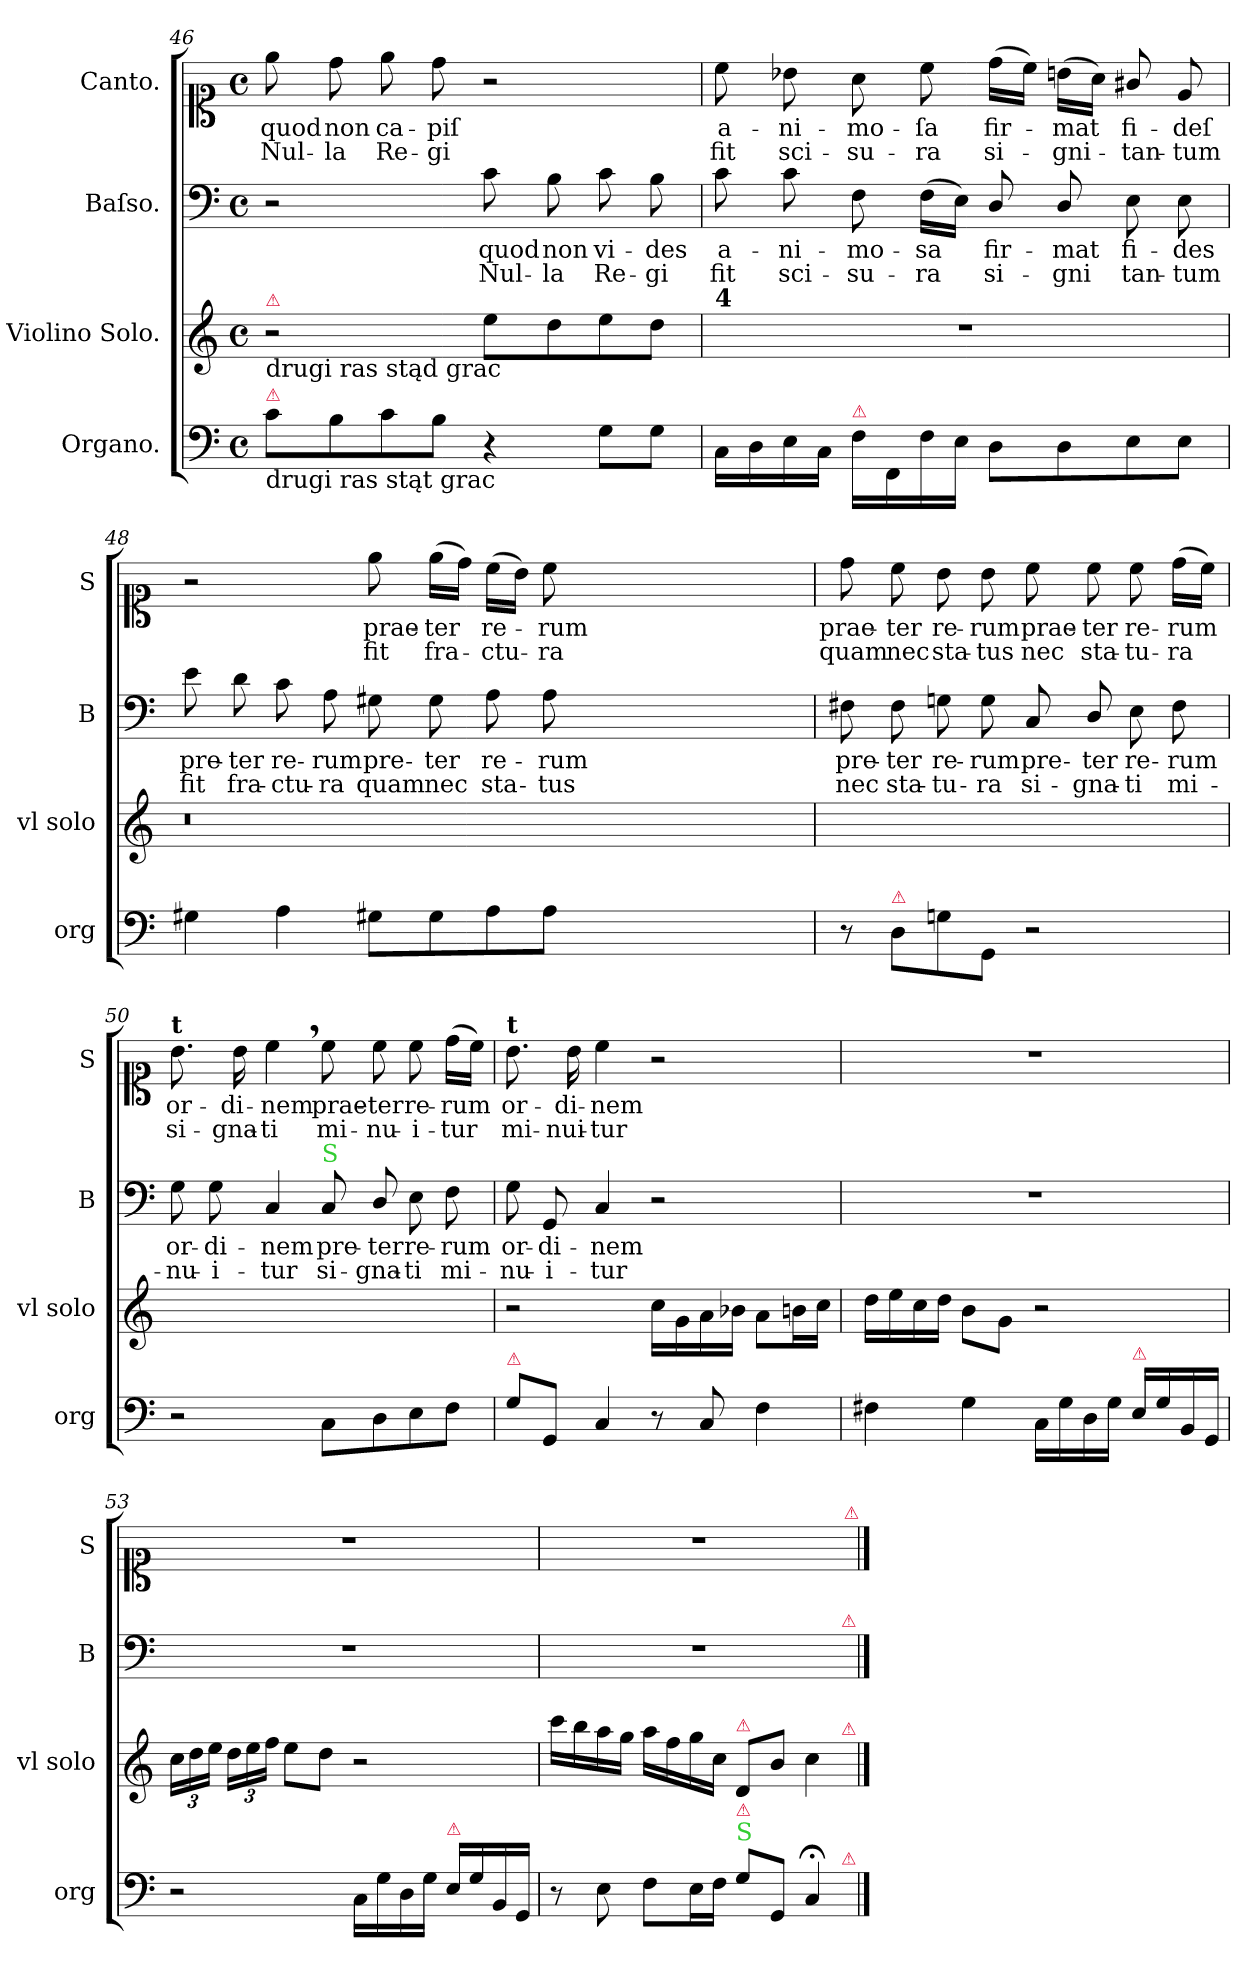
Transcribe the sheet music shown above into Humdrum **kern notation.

**kern	**kern	**kern	**text	**text	**kern	**text	**text
*part4	*part3	*part2	*part2	*part2	*part1	*part1	*part1
*staff4	*staff3	*staff2	*staff2	*staff2	*staff1	*staff1	*staff1
*I"Organo.	*I"Violino Solo.	*I"Baſso.	*	*	*I"Canto.	*	*
*I'org	*I'vl solo	*I'B	*	*	*I'S	*	*
*clefF4	*clefG2	*clefF4	*	*	*clefC1	*	*
*k[]	*k[]	*k[]	*	*	*k[]	*	*
*M4/4	*M4/4	*M4/4	*	*	*M4/4	*	*
*met(c)	*met(c)	*met(c)	*	*	*met(c)	*	*
=46	=46	=46	=46	=46	=46	=46	=46
!	!LO:TX:a:color=crimson:t=⚠	!	!	!	!	!	!
!	!LO:TX:b:t=drugi ras stąd grac	!	!	!	!	!	!
!LO:TX:a:color=crimson:t=⚠	!	!	!	!	!	!	!
!LO:TX:b:t=drugi ras stąt grac	!	!	!	!	!	!	!
8c\L	2r	2r	.	.	8ee\	quod	Nul-
8B\	.	.	.	.	8dd\	non	-la
8c\	.	.	.	.	8ee\	ca-	Re-
8B\J	.	.	.	.	8dd\	-piſ	-gi
4r	8ee\L	8c\	quod	Nul-	2r	.	.
.	8dd\	8B\	non	-la	.	.	.
8G\L	8ee\	8c\	vi-	Re-	.	.	.
8G\J	8dd\J	8B\	-des	-gi	.	.	.
=47	=47	=47	=47	=47	=47	=47	=47
!	!LO:TX:a:B:t=4	!	!	!	!	!	!
16C\LL	1r	8c\	a-	fit	8cc\	a-	fit
16D\	.	.	.	.	.	.	.
16E\	.	8c\	-ni-	sci-	8b-X\	-ni-	sci-
16C\JJ	.	.	.	.	.	.	.
!LO:TX:a:color=crimson:t=⚠	!	!	!	!	!	!	!
16F\LL	.	8F\	-mo-	-su-	8a\	-mo-	-su-
16FF/	.	.	.	.	.	.	.
16F\	.	(>16F\LL	-sa	-ra	8cc\	-ſa	-ra
16E\JJ	.	16E\JJ)	.	.	.	.	.
8D\L	.	8D/	fir-	si-	(>16dd\LL	fir-	si-
.	.	.	.	.	16cc\JJ)	.	.
8D\	.	8D/	-mat	-gni	(>16bn\LL	-mat	-gni-
.	.	.	.	.	16a\JJ)	.	.
8E\	.	8E\	fi-	tan-	8g#X/	fi-	-tan-
8E\J	.	8E\	-des	-tum	8e/	-deſ	-tum
=48	=48	=48	=48	=48	=48	=48	=48
4G#X\	0.r	8e\	pre-	fit	2r	.	.
.	.	8d\	-ter	fra-	.	.	.
4A\	.	8c\	re-	-ctu-	.	.	.
.	.	8A\	-rum	-ra	.	.	.
8G#X\L	.	8G#X\	pre-	quam	8ee\	prae-	fit
8G#\	.	8G#\	-ter	nec	(>16ee\LL	-ter	fra-
.	.	.	.	.	16dd\JJ)	.	.
8A\	.	8A\	re-	sta-	(>16cc\LL	re-	-ctu-
.	.	.	.	.	16b\JJ)	.	.
8A\J	.	8A\	-rum	-tus	8cc\	-rum	-ra
0ryy	.	0ryy	.	.	0ryy	.	.
=49	=49	=49	=49	=49	=49	=49	=49
!	!	!	!LO:LY:i	!	!	!LO:LY:i	!
8r	1ryy	8F#X\	pre-	nec	8dd\	prae-	quam
!LO:TX:a:color=crimson:t=⚠	!	!	!	!	!	!	!
!	!	!	!LO:LY:i	!	!	!LO:LY:i	!
8D\L	.	8F#\	-ter	sta-	8cc\	-ter	nec
!	!	!	!LO:LY:i	!	!	!LO:LY:i	!
8Gn\	.	8Gn\	re-	-tu-	8b\	re-	sta-
!	!	!	!LO:LY:i	!	!	!LO:LY:i	!
8GG/J	.	8G\	-rum	-ra	8b\	-rum	-tus
2r	.	8C/	pre-	si-	8cc\	prae-	nec
.	.	8D/	-ter	-gna-	8cc\	-ter	sta-
.	.	8E\	re-	-ti	8cc\	re-	-tu-
.	.	8F#\	-rum	mi-	(>16dd\LL	-rum	-ra
.	.	.	.	.	16cc\JJ)	.	.
=50	=50	=50	=50	=50	=50	=50	=50
!	!	!	!	!	!LO:TX:a:B:t=t	!	!
2r	1ryy	8G\	or-	-nu-	8.b\	or-	si-
.	.	8G\	-di-	-i-	.	.	.
.	.	.	.	.	16b\	-di-	-gna-
.	.	4C/	-nem	-tur	4cc,\	-nem	-ti
!	!	!LO:TX:a:color=limegreen:t=S	!	!	!	!	!
!	!	!	!LO:LY:i	!	!	!LO:LY:i	!
8C\L	.	8C/	pre-	si-	8cc\	prae-	mi-
!	!	!	!LO:LY:i	!	!	!LO:LY:i	!
8D\	.	8D/	-ter	-gna-	8cc\	-ter	-nu-
!	!	!	!LO:LY:i	!	!	!LO:LY:i	!
8E\	.	8E\	re-	-ti	8cc\	re-	-i-
!	!	!	!LO:LY:i	!	!	!LO:LY:i	!
8F\J	.	8F\	-rum	mi-	(>16dd\LL	-rum	-tur
.	.	.	.	.	16cc\JJ)	.	.
=51	=51	=51	=51	=51	=51	=51	=51
!	!	!	!	!	!LO:TX:a:B:t=t	!	!
!LO:TX:a:color=crimson:t=⚠	!	!	!	!	!	!	!
!	!	!	!LO:LY:i	!	!	!LO:LY:i	!
8G\L	2r	8G\	or-	-nu-	8.b\	or-	mi-
!	!	!	!LO:LY:i	!	!	!	!
8GG/J	.	8GG/	-di-	-i-	.	.	.
!	!	!	!	!	!	!LO:LY:i	!
.	.	.	.	.	16b\	-di-	-nui-
!	!	!	!LO:LY:i	!	!	!LO:LY:i	!
4C/	.	4C/	-nem	-tur	4cc\	-nem	-tur
8r	16cc\LL	2r	.	.	2r	.	.
.	16g\	.	.	.	.	.	.
8C/	16a\	.	.	.	.	.	.
.	16b-X\JJ	.	.	.	.	.	.
4F\	8a\L	.	.	.	.	.	.
.	16bn\L	.	.	.	.	.	.
.	16cc\JJ	.	.	.	.	.	.
=52	=52	=52	=52	=52	=52	=52	=52
4F#X\	16dd\LL	1r	.	.	1r	.	.
.	16ee\	.	.	.	.	.	.
.	16cc\	.	.	.	.	.	.
.	16dd\JJ	.	.	.	.	.	.
4G\	8b\L	.	.	.	.	.	.
.	8g\J	.	.	.	.	.	.
16C\LL	2r	.	.	.	.	.	.
16G\	.	.	.	.	.	.	.
16D\	.	.	.	.	.	.	.
16G\JJ	.	.	.	.	.	.	.
!LO:TX:a:color=crimson:t=⚠	!	!	!	!	!	!	!
16E\LL	.	.	.	.	.	.	.
16G\	.	.	.	.	.	.	.
16BB/	.	.	.	.	.	.	.
16GG/JJ	.	.	.	.	.	.	.
=53	=53	=53	=53	=53	=53	=53	=53
2r	24cc\LL	1r	.	.	1r	.	.
.	24dd\	.	.	.	.	.	.
.	24ee\JJ	.	.	.	.	.	.
.	24dd\LL	.	.	.	.	.	.
.	24ee\	.	.	.	.	.	.
.	24ff\JJ	.	.	.	.	.	.
.	8ee\L	.	.	.	.	.	.
.	8dd\J	.	.	.	.	.	.
16C\LL	2r	.	.	.	.	.	.
16G\	.	.	.	.	.	.	.
16D\	.	.	.	.	.	.	.
16G\JJ	.	.	.	.	.	.	.
!LO:TX:a:color=crimson:t=⚠	!	!	!	!	!	!	!
16E\LL	.	.	.	.	.	.	.
16G\	.	.	.	.	.	.	.
16BB/	.	.	.	.	.	.	.
16GG/JJ	.	.	.	.	.	.	.
=54	=54	=54	=54	=54	=54	=54	=54
8r	16ccc\LL	1r	.	.	1r	.	.
.	16bb\	.	.	.	.	.	.
8E\	16aa\	.	.	.	.	.	.
.	16gg\JJ	.	.	.	.	.	.
8F\L	16aa\LL	.	.	.	.	.	.
.	16ff\	.	.	.	.	.	.
16E\L	16gg\	.	.	.	.	.	.
16F\JJ	16cc\JJ	.	.	.	.	.	.
!	!LO:TX:a:color=crimson:t=⚠	!	!	!	!	!	!
!LO:TX:a:color=limegreen:t=S	!	!	!	!	!	!	!
!LO:TX:a:color=crimson:t=⚠	!	!	!	!	!	!	!
8G\L	8d/L	.	.	.	.	.	.
8GG/J	8b\J	.	.	.	.	.	.
4C;/	4cc\	.	.	.	.	.	.
!	!	!	!	!	!LO:TX:a:color=crimson:t=⚠	!	!
!	!	!LO:TX:a:color=crimson:t=⚠	!	!	!	!	!
!	!LO:TX:a:color=crimson:t=⚠	!	!	!	!	!	!
!LO:TX:a:color=crimson:t=⚠	!	!	!	!	!	!	!
==	==	==	==	==	==	==	==
*-	*-	*-	*-	*-	*-	*-	*-
